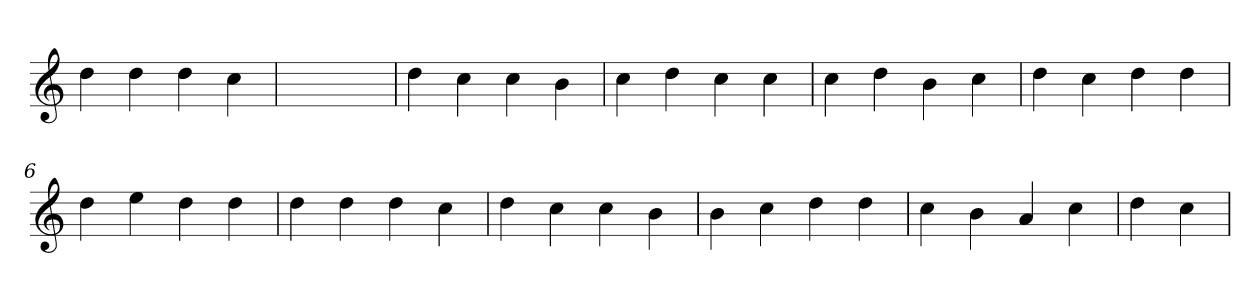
**kern
*part1
*staff1
*clefG2
=1
4dd
4dd
4dd
4cc
=2
1ryy
=2
4dd
4cc
4cc
4b
=3
4cc
4dd
4cc
4cc
=4
4cc
4dd
4b
4cc
=5
4dd
4cc
4dd
4dd
=6
4dd
4ee
4dd
4dd
=7
4dd
4dd
4dd
4cc
=8
4dd
4cc
4cc
4b
=9
4b
4cc
4dd
4dd
=10
4cc
4b
4a
4cc
=11
4dd
4cc
=
*-
